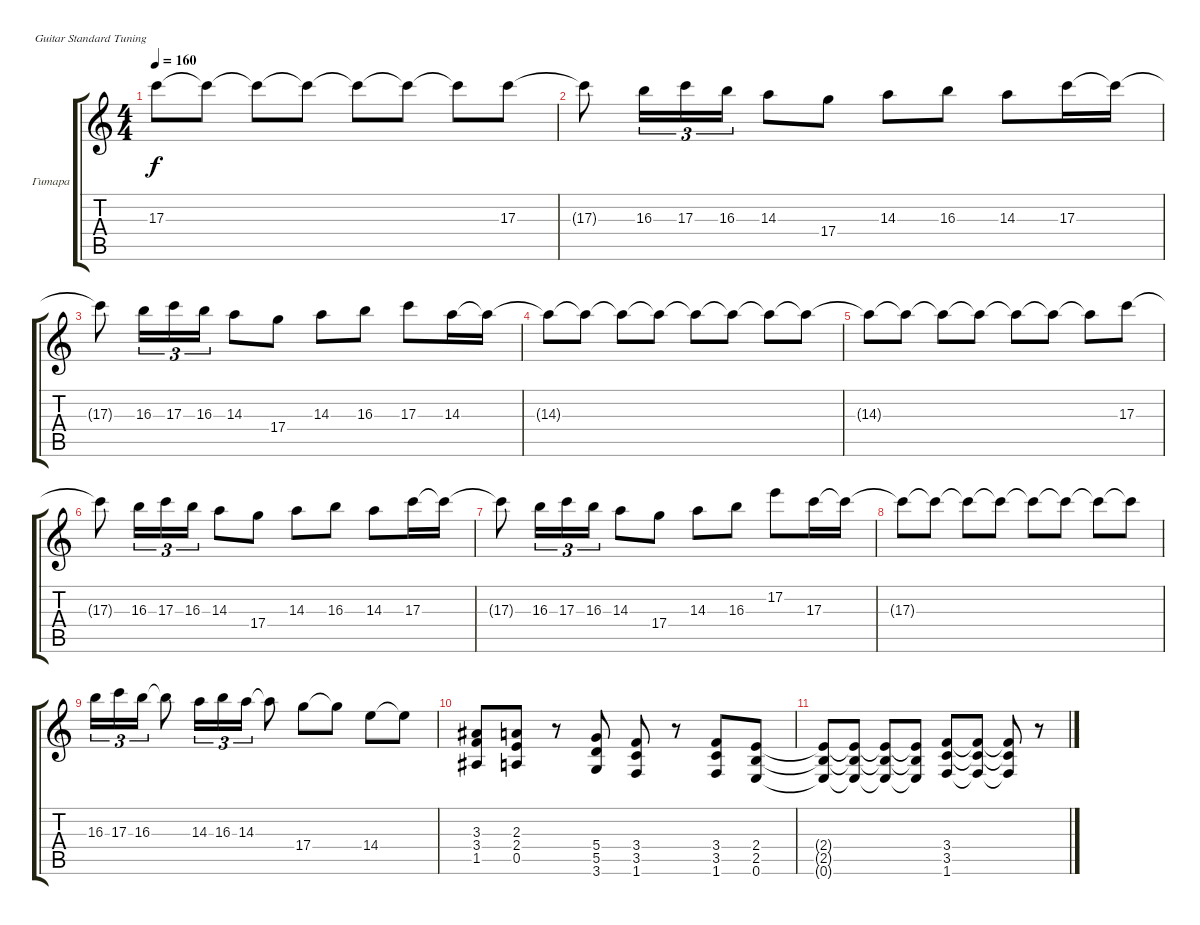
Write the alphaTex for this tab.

\bracketExtendMode groupsimilarinstruments
\firstSystemTrackNameOrientation horizontal
\otherSystemsTrackNameOrientation horizontal
\track ("Владимир Холстинин" "Гитара") {instrument distortionguitar}
\staff {score tabs}
\tuning (E4 B3 G3 D3 A2 E2)
\ts (4 4)
\tempo 160
\clef g2
\ks c
17.3{t}.8{dy f} 17.3{t}.8 17.3{t}.8 17.3{t}.8 17.3{t}.8 17.3{t}.8 17.3{t}.8 17.3.8 |
17.3{t}.8 16.3.16{tu (3 2)} 17.3.16{tu (3 2)} 16.3.16{tu (3 2)} 14.3.8 17.4.8 14.3.8 16.3.8 14.3.8 17.3.16 17.3{t}.16 |
17.3{t}.8 16.3.16{tu (3 2)} 17.3.16{tu (3 2)} 16.3.16{tu (3 2)} 14.3.8 17.4.8 14.3.8 16.3.8 17.3.8 14.3.16 14.3{t}.16 |
14.3{t}.8 14.3{t}.8 14.3{t}.8 14.3{t}.8 14.3{t}.8 14.3{t}.8 14.3{t}.8 14.3{t}.8 |
14.3{t}.8 14.3{t}.8 14.3{t}.8 14.3{t}.8 14.3{t}.8 14.3{t}.8 14.3{t}.8 17.3.8 |
17.3{t}.8 16.3.16{tu (3 2)} 17.3.16{tu (3 2)} 16.3.16{tu (3 2)} 14.3.8 17.4.8 14.3.8 16.3.8 14.3.8 17.3.16 17.3{t}.16 |
17.3{t}.8 16.3.16{tu (3 2)} 17.3.16{tu (3 2)} 16.3.16{tu (3 2)} 14.3.8 17.4.8 14.3.8 16.3.8 17.2.8 17.3.16 17.3{t}.16 |
17.3{t}.8 17.3{t}.8 17.3{t}.8 17.3{t}.8 17.3{t}.8 17.3{t}.8 17.3{t}.8 17.3{t}.8 |
16.3.16{tu (3 2)} 17.3.16{tu (3 2)} 16.3.16{tu (3 2)} 16.3{t}.8 14.3.16{tu (3 2)} 16.3.16{tu (3 2)} 14.3.16{tu (3 2)} 14.3{t}.8 17.4.8 17.4{t}.8 14.4.8 14.4{t}.8 |
(3.3 3.4 1.5).8 (2.3 2.4 0.5).8 r.8 (5.4 5.5 3.6).8 (3.4 3.5 1.6).8 r.8 (3.4 3.5 1.6).8 (2.4 2.5 0.6).8 |
(2.4{t} 2.5{t} 0.6{t}).8 (2.4{t} 2.5{t} 0.6{t}).8 (2.4{t} 2.5{t} 0.6{t}).8 (2.4{t} 2.5{t} 0.6{t}).8 (3.4 3.5 1.6).8 (3.4{t} 3.5{t} 1.6{t}).8 (3.4{t} 3.5{t} 1.6{t}).8 r.8
